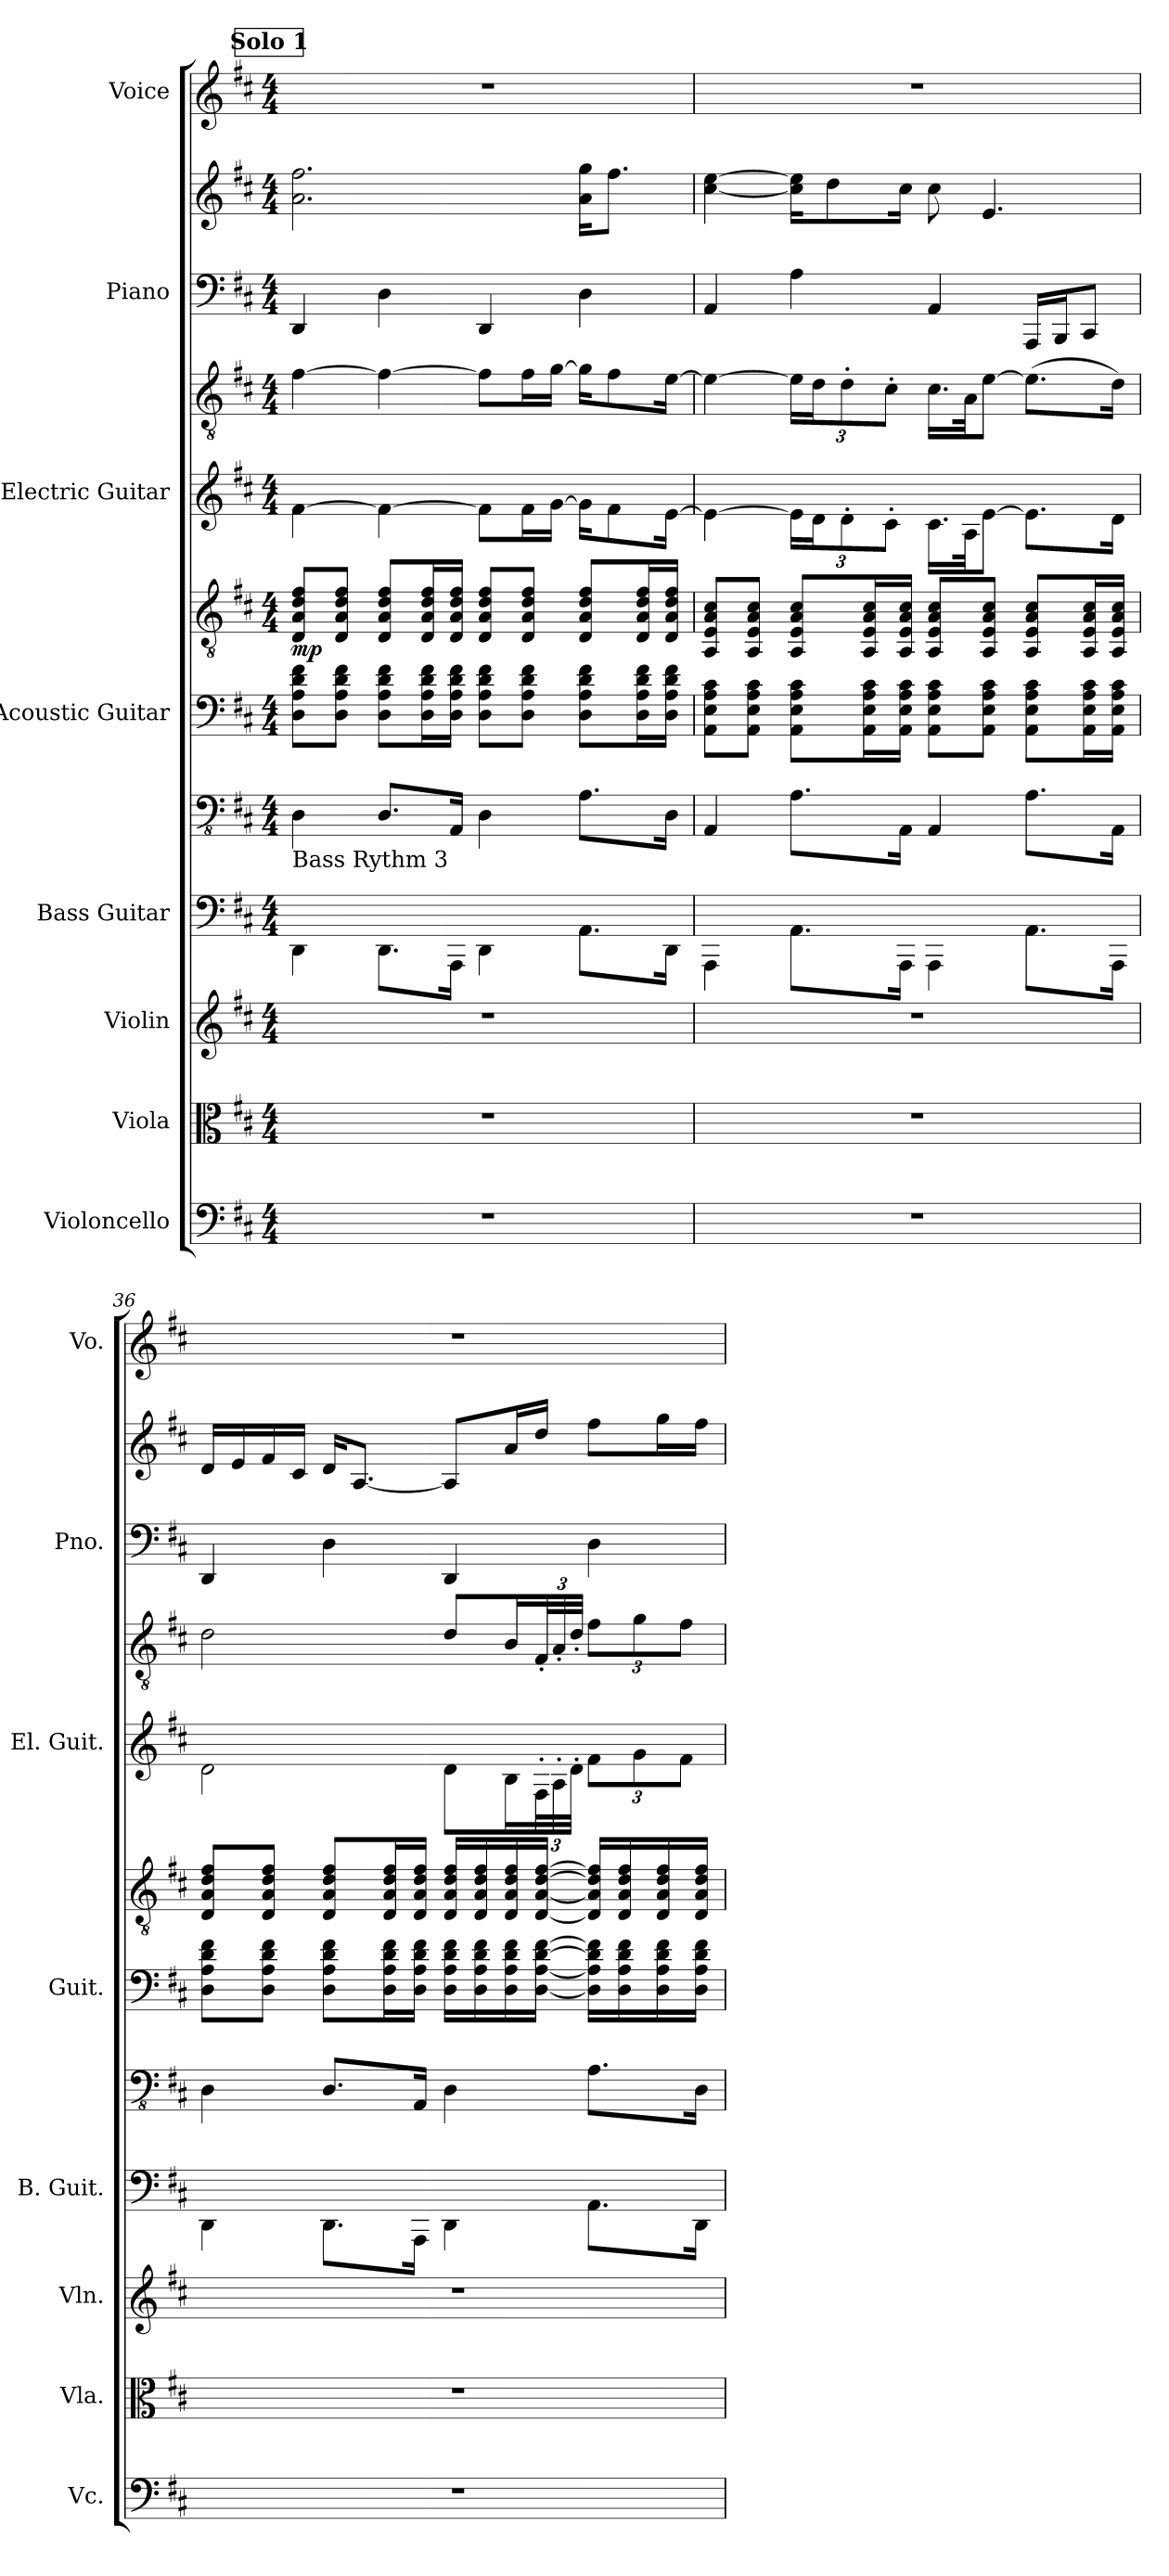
**kern	**kern	**kern	**kern	**kern	**kern	**kern	**dynam	**kern	**kern	**kern	**kern	**kern
*part8	*part7	*part6	*part5	*part5	*part4	*part4	*part4	*part3	*part3	*part2	*part2	*part1
*staff12	*staff11	*staff10	*staff9	*staff8	*staff7	*staff6	*staff6/7	*staff5	*staff4	*staff3	*staff2	*staff1
*I"Violoncello	*I"Viola	*I"Violin	*I"Bass Guitar	*	*I"Acoustic Guitar	*	*	*I"Electric Guitar	*	*I"Piano	*	*I"Voice
*I'Vc.	*I'Vla.	*I'Vln.	*I'B. Guit.	*	*I'Guit.	*	*	*I'El. Guit.	*	*I'Pno.	*	*I'Vo.
*clefF4	*clefC3	*clefG2	*	*clefFv4	*	*clefGv2	*	*	*clefGv2	*clefF4	*clefG2	*clefG2
*k[f#c#]	*k[f#c#]	*k[f#c#]	*k[f#c#]	*k[f#c#]	*k[f#c#]	*k[f#c#]	*	*k[f#c#]	*k[f#c#]	*k[f#c#]	*k[f#c#]	*k[f#c#]
*M4/4	*M4/4	*M4/4	*M4/4	*M4/4	*M4/4	*M4/4	*	*M4/4	*M4/4	*M4/4	*M4/4	*M4/4
!!LO:REH:place=s1:a:B:fs=14:t=Solo 1
=34	=34	=34	=34	=34	=34	=34	=34	=34	=34	=34	=34	=34
!	!	!	!	!LO:TX:b:t=Bass Rythm 3	!	!	!	!	!	!	!	!
!	!	!	!	!	!	!	!LO:DY:b	!	!	!	!	!
1r	1r	1r	4DD\	4DD\	8D\ 8A\ 8d\ 8f#\L	8D/ 8A/ 8d/ 8f#/L	mp	[4f#\	[4f#\	4DD/	2.a\ 2.ff#\	1r
.	.	.	.	.	8D\ 8A\ 8d\ 8f#\J	8D/ 8A/ 8d/ 8f#/J	.	.	.	.	.	.
.	.	.	8.DD\L	8.DD/L	8D\ 8A\ 8d\ 8f#\L	8D/ 8A/ 8d/ 8f#/L	.	4f#\_	4f#\_	4D\	.	.
.	.	.	.	.	16D\ 16A\ 16d\ 16f#\L	16D/ 16A/ 16d/ 16f#/L	.	.	.	.	.	.
.	.	.	16AAA\Jk	16AAA/Jk	16D\ 16A\ 16d\ 16f#\JJ	16D/ 16A/ 16d/ 16f#/JJ	.	.	.	.	.	.
.	.	.	4DD\	4DD\	8D\ 8A\ 8d\ 8f#\L	8D/ 8A/ 8d/ 8f#/L	.	8f#\L]	8f#\L]	4DD/	.	.
.	.	.	.	.	8D\ 8A\ 8d\ 8f#\J	8D/ 8A/ 8d/ 8f#/J	.	16f#\L	16f#\L	.	.	.
.	.	.	.	.	.	.	.	[16g\JJ	[16g\JJ	.	.	.
.	.	.	8.AA\L	8.AA\L	8D\ 8A\ 8d\ 8f#\L	8D/ 8A/ 8d/ 8f#/L	.	16g\KL]	16g\KL]	4D\	16a\ 16gg\KL	.
.	.	.	.	.	.	.	.	8f#\	8f#\	.	8.ff#\J	.
.	.	.	.	.	16D\ 16A\ 16d\ 16f#\L	16D/ 16A/ 16d/ 16f#/L	.	.	.	.	.	.
.	.	.	16DD\Jk	16DD\Jk	16D\ 16A\ 16d\ 16f#\JJ	16D/ 16A/ 16d/ 16f#/JJ	.	[16e\Jk	[16e\Jk	.	.	.
!!LO:PB:g=z
=35	=35	=35	=35	=35	=35	=35	=35	=35	=35	=35	=35	=35
1r	1r	1r	4AAA\	4AAA/	8AA\ 8E\ 8A\ 8c#\L	8AA/ 8E/ 8A/ 8c#/L	.	4e\_	4e\_	4AA/	[4cc#\ [4ee\	1r
.	.	.	.	.	8AA\ 8E\ 8A\ 8c#\J	8AA/ 8E/ 8A/ 8c#/J	.	.	.	.	.	.
*	*	*	*	*	*	*	*	*Xbrackettup	*Xbrackettup	*	*	*
.	.	.	8.AA\L	8.AA\L	8AA\ 8E\ 8A\ 8c#\L	8AA/ 8E/ 8A/ 8c#/L	.	24e\LL]	24e\LL]	4A\	16cc#\] 16ee\]KL	.
.	.	.	.	.	.	.	.	24d\J	24d\J	.	.	.
.	.	.	.	.	.	.	.	.	.	.	8dd\	.
.	.	.	.	.	.	.	.	12d'\	12d'\	.	.	.
.	.	.	.	.	16AA\ 16E\ 16A\ 16c#\L	16AA/ 16E/ 16A/ 16c#/L	.	.	.	.	.	.
.	.	.	.	.	.	.	.	12c#'\J	12c#'\J	.	.	.
.	.	.	16AAA\Jk	16AAA\Jk	16AA\ 16E\ 16A\ 16c#\JJ	16AA/ 16E/ 16A/ 16c#/JJ	.	.	.	.	16cc#\Jk	.
.	.	.	4AAA\	4AAA/	8AA\ 8E\ 8A\ 8c#\L	8AA/ 8E/ 8A/ 8c#/L	.	16.c#\LL	16.c#\LL	4AA/	8cc#\	.
.	.	.	.	.	.	.	.	32A\JK	32A\JK	.	.	.
.	.	.	.	.	8AA\ 8E\ 8A\ 8c#\J	8AA/ 8E/ 8A/ 8c#/J	.	[8e\J	[8e\J	.	4.e/	.
.	.	.	8.AA\L	8.AA\L	8AA\ 8E\ 8A\ 8c#\L	8AA/ 8E/ 8A/ 8c#/L	.	8.e\L]	(8.e\L]	16AAA/LL	.	.
.	.	.	.	.	.	.	.	.	.	16BBB/J	.	.
.	.	.	.	.	16AA\ 16E\ 16A\ 16c#\L	16AA/ 16E/ 16A/ 16c#/L	.	.	.	8CC#/J	.	.
.	.	.	16AAA\Jk	16AAA\Jk	16AA\ 16E\ 16A\ 16c#\JJ	16AA/ 16E/ 16A/ 16c#/JJ	.	16d\Jk	16d\Jk)	.	.	.
=36	=36	=36	=36	=36	=36	=36	=36	=36	=36	=36	=36	=36
1r	1r	1r	4DD\	4DD\	8D\ 8A\ 8d\ 8f#\L	8D/ 8A/ 8d/ 8f#/L	.	2d\	2d\	4DD/	16d/LL	1r
.	.	.	.	.	.	.	.	.	.	.	16e/	.
.	.	.	.	.	8D\ 8A\ 8d\ 8f#\J	8D/ 8A/ 8d/ 8f#/J	.	.	.	.	16f#/	.
.	.	.	.	.	.	.	.	.	.	.	16c#/JJ	.
.	.	.	8.DD\L	8.DD/L	8D\ 8A\ 8d\ 8f#\L	8D/ 8A/ 8d/ 8f#/L	.	.	.	4D\	16d/KL	.
.	.	.	.	.	.	.	.	.	.	.	[8.A/J	.
.	.	.	.	.	16D\ 16A\ 16d\ 16f#\L	16D/ 16A/ 16d/ 16f#/L	.	.	.	.	.	.
.	.	.	16AAA\Jk	16AAA/Jk	16D\ 16A\ 16d\ 16f#\JJ	16D/ 16A/ 16d/ 16f#/JJ	.	.	.	.	.	.
.	.	.	4DD\	4DD\	16D\ 16A\ 16d\ 16f#\LL	16D/ 16A/ 16d/ 16f#/LL	.	8d\L	8d/L	4DD/	8A/L]	.
.	.	.	.	.	16D\ 16A\ 16d\ 16f#\	16D/ 16A/ 16d/ 16f#/	.	.	.	.	.	.
.	.	.	.	.	16D\ 16A\ 16d\ 16f#\	16D/ 16A/ 16d/ 16f#/	.	16B\L	16B/L	.	16a/L	.
.	.	.	.	.	[16D\ [16A\ [16d\ [16f#\JJ	[16D/ [16A/ [16d/ [16f#/JJ	.	48F#'\L	48F#'/L	.	16dd/JJ	.
.	.	.	.	.	.	.	.	48A'\	48A'/	.	.	.
.	.	.	.	.	.	.	.	48d'\JJJ	48d'/JJJ	.	.	.
.	.	.	8.AA\L	8.AA\L	16D\] 16A\] 16d\] 16f#\]LL	16D/] 16A/] 16d/] 16f#/]LL	.	12f#\L	12f#\L	4D\	8ff#\L	.
.	.	.	.	.	16D\ 16A\ 16d\ 16f#\	16D/ 16A/ 16d/ 16f#/	.	.	.	.	.	.
.	.	.	.	.	.	.	.	12g\	12g\	.	.	.
.	.	.	.	.	16D\ 16A\ 16d\ 16f#\	16D/ 16A/ 16d/ 16f#/	.	.	.	.	16gg\L	.
.	.	.	.	.	.	.	.	12f#\J	12f#\J	.	.	.
.	.	.	16DD\Jk	16DD\Jk	16D\ 16A\ 16d\ 16f#\JJ	16D/ 16A/ 16d/ 16f#/JJ	.	.	.	.	16ff#\JJ	.
=	=	=	=	=	=	=	=	=	=	=	=	=
*-	*-	*-	*-	*-	*-	*-	*-	*-	*-	*-	*-	*-
